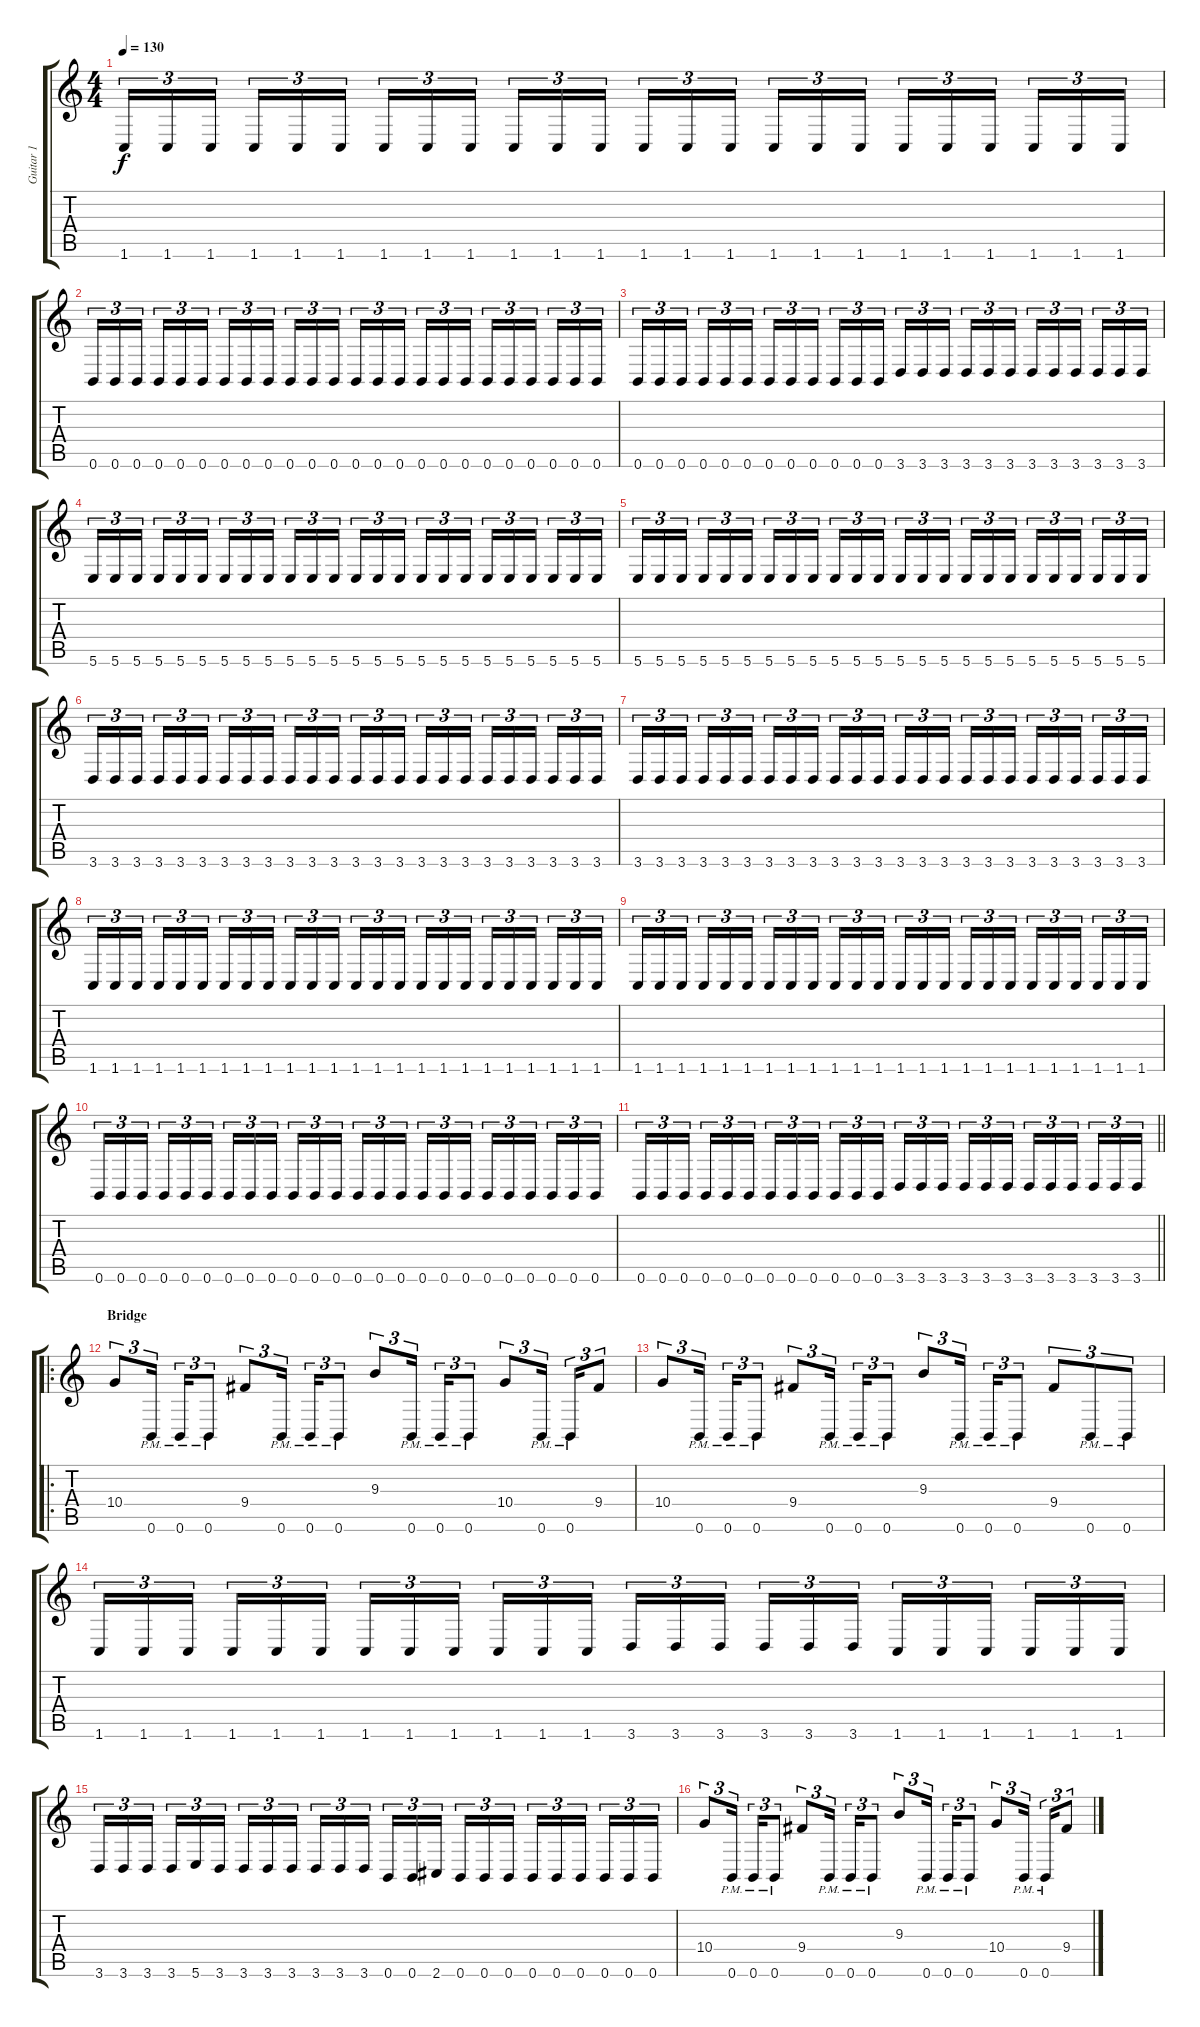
\track ("Guitar 1" "Guitar 1") {instrument distortionguitar}
\staff {score tabs}
\tuning (B3 Gb3 D3 A2 E2 B1) {hide}
\ts (4 4)
\tempo 130
\clef g2
\ks c
1.6.16{tu (3 2) dy f} 1.6.16{tu (3 2)} 1.6.16{tu (3 2)} 1.6.16{tu (3 2)} 1.6.16{tu (3 2)} 1.6.16{tu (3 2)} 1.6.16{tu (3 2)} 1.6.16{tu (3 2)} 1.6.16{tu (3 2)} 1.6.16{tu (3 2)} 1.6.16{tu (3 2)} 1.6.16{tu (3 2)} 1.6.16{tu (3 2)} 1.6.16{tu (3 2)} 1.6.16{tu (3 2)} 1.6.16{tu (3 2)} 1.6.16{tu (3 2)} 1.6.16{tu (3 2)} 1.6.16{tu (3 2)} 1.6.16{tu (3 2)} 1.6.16{tu (3 2)} 1.6.16{tu (3 2)} 1.6.16{tu (3 2)} 1.6.16{tu (3 2)} |
0.6.16{tu (3 2)} 0.6.16{tu (3 2)} 0.6.16{tu (3 2)} 0.6.16{tu (3 2)} 0.6.16{tu (3 2)} 0.6.16{tu (3 2)} 0.6.16{tu (3 2)} 0.6.16{tu (3 2)} 0.6.16{tu (3 2)} 0.6.16{tu (3 2)} 0.6.16{tu (3 2)} 0.6.16{tu (3 2)} 0.6.16{tu (3 2)} 0.6.16{tu (3 2)} 0.6.16{tu (3 2)} 0.6.16{tu (3 2)} 0.6.16{tu (3 2)} 0.6.16{tu (3 2)} 0.6.16{tu (3 2)} 0.6.16{tu (3 2)} 0.6.16{tu (3 2)} 0.6.16{tu (3 2)} 0.6.16{tu (3 2)} 0.6.16{tu (3 2)} |
0.6.16{tu (3 2)} 0.6.16{tu (3 2)} 0.6.16{tu (3 2)} 0.6.16{tu (3 2)} 0.6.16{tu (3 2)} 0.6.16{tu (3 2)} 0.6.16{tu (3 2)} 0.6.16{tu (3 2)} 0.6.16{tu (3 2)} 0.6.16{tu (3 2)} 0.6.16{tu (3 2)} 0.6.16{tu (3 2)} 3.6.16{tu (3 2)} 3.6.16{tu (3 2)} 3.6.16{tu (3 2)} 3.6.16{tu (3 2)} 3.6.16{tu (3 2)} 3.6.16{tu (3 2)} 3.6.16{tu (3 2)} 3.6.16{tu (3 2)} 3.6.16{tu (3 2)} 3.6.16{tu (3 2)} 3.6.16{tu (3 2)} 3.6.16{tu (3 2)} |
5.6.16{tu (3 2)} 5.6.16{tu (3 2)} 5.6.16{tu (3 2)} 5.6.16{tu (3 2)} 5.6.16{tu (3 2)} 5.6.16{tu (3 2)} 5.6.16{tu (3 2)} 5.6.16{tu (3 2)} 5.6.16{tu (3 2)} 5.6.16{tu (3 2)} 5.6.16{tu (3 2)} 5.6.16{tu (3 2)} 5.6.16{tu (3 2)} 5.6.16{tu (3 2)} 5.6.16{tu (3 2)} 5.6.16{tu (3 2)} 5.6.16{tu (3 2)} 5.6.16{tu (3 2)} 5.6.16{tu (3 2)} 5.6.16{tu (3 2)} 5.6.16{tu (3 2)} 5.6.16{tu (3 2)} 5.6.16{tu (3 2)} 5.6.16{tu (3 2)} |
5.6.16{tu (3 2)} 5.6.16{tu (3 2)} 5.6.16{tu (3 2)} 5.6.16{tu (3 2)} 5.6.16{tu (3 2)} 5.6.16{tu (3 2)} 5.6.16{tu (3 2)} 5.6.16{tu (3 2)} 5.6.16{tu (3 2)} 5.6.16{tu (3 2)} 5.6.16{tu (3 2)} 5.6.16{tu (3 2)} 5.6.16{tu (3 2)} 5.6.16{tu (3 2)} 5.6.16{tu (3 2)} 5.6.16{tu (3 2)} 5.6.16{tu (3 2)} 5.6.16{tu (3 2)} 5.6.16{tu (3 2)} 5.6.16{tu (3 2)} 5.6.16{tu (3 2)} 5.6.16{tu (3 2)} 5.6.16{tu (3 2)} 5.6.16{tu (3 2)} |
3.6.16{tu (3 2)} 3.6.16{tu (3 2)} 3.6.16{tu (3 2)} 3.6.16{tu (3 2)} 3.6.16{tu (3 2)} 3.6.16{tu (3 2)} 3.6.16{tu (3 2)} 3.6.16{tu (3 2)} 3.6.16{tu (3 2)} 3.6.16{tu (3 2)} 3.6.16{tu (3 2)} 3.6.16{tu (3 2)} 3.6.16{tu (3 2)} 3.6.16{tu (3 2)} 3.6.16{tu (3 2)} 3.6.16{tu (3 2)} 3.6.16{tu (3 2)} 3.6.16{tu (3 2)} 3.6.16{tu (3 2)} 3.6.16{tu (3 2)} 3.6.16{tu (3 2)} 3.6.16{tu (3 2)} 3.6.16{tu (3 2)} 3.6.16{tu (3 2)} |
3.6.16{tu (3 2)} 3.6.16{tu (3 2)} 3.6.16{tu (3 2)} 3.6.16{tu (3 2)} 3.6.16{tu (3 2)} 3.6.16{tu (3 2)} 3.6.16{tu (3 2)} 3.6.16{tu (3 2)} 3.6.16{tu (3 2)} 3.6.16{tu (3 2)} 3.6.16{tu (3 2)} 3.6.16{tu (3 2)} 3.6.16{tu (3 2)} 3.6.16{tu (3 2)} 3.6.16{tu (3 2)} 3.6.16{tu (3 2)} 3.6.16{tu (3 2)} 3.6.16{tu (3 2)} 3.6.16{tu (3 2)} 3.6.16{tu (3 2)} 3.6.16{tu (3 2)} 3.6.16{tu (3 2)} 3.6.16{tu (3 2)} 3.6.16{tu (3 2)} |
1.6.16{tu (3 2)} 1.6.16{tu (3 2)} 1.6.16{tu (3 2)} 1.6.16{tu (3 2)} 1.6.16{tu (3 2)} 1.6.16{tu (3 2)} 1.6.16{tu (3 2)} 1.6.16{tu (3 2)} 1.6.16{tu (3 2)} 1.6.16{tu (3 2)} 1.6.16{tu (3 2)} 1.6.16{tu (3 2)} 1.6.16{tu (3 2)} 1.6.16{tu (3 2)} 1.6.16{tu (3 2)} 1.6.16{tu (3 2)} 1.6.16{tu (3 2)} 1.6.16{tu (3 2)} 1.6.16{tu (3 2)} 1.6.16{tu (3 2)} 1.6.16{tu (3 2)} 1.6.16{tu (3 2)} 1.6.16{tu (3 2)} 1.6.16{tu (3 2)} |
1.6.16{tu (3 2)} 1.6.16{tu (3 2)} 1.6.16{tu (3 2)} 1.6.16{tu (3 2)} 1.6.16{tu (3 2)} 1.6.16{tu (3 2)} 1.6.16{tu (3 2)} 1.6.16{tu (3 2)} 1.6.16{tu (3 2)} 1.6.16{tu (3 2)} 1.6.16{tu (3 2)} 1.6.16{tu (3 2)} 1.6.16{tu (3 2)} 1.6.16{tu (3 2)} 1.6.16{tu (3 2)} 1.6.16{tu (3 2)} 1.6.16{tu (3 2)} 1.6.16{tu (3 2)} 1.6.16{tu (3 2)} 1.6.16{tu (3 2)} 1.6.16{tu (3 2)} 1.6.16{tu (3 2)} 1.6.16{tu (3 2)} 1.6.16{tu (3 2)} |
0.6.16{tu (3 2)} 0.6.16{tu (3 2)} 0.6.16{tu (3 2)} 0.6.16{tu (3 2)} 0.6.16{tu (3 2)} 0.6.16{tu (3 2)} 0.6.16{tu (3 2)} 0.6.16{tu (3 2)} 0.6.16{tu (3 2)} 0.6.16{tu (3 2)} 0.6.16{tu (3 2)} 0.6.16{tu (3 2)} 0.6.16{tu (3 2)} 0.6.16{tu (3 2)} 0.6.16{tu (3 2)} 0.6.16{tu (3 2)} 0.6.16{tu (3 2)} 0.6.16{tu (3 2)} 0.6.16{tu (3 2)} 0.6.16{tu (3 2)} 0.6.16{tu (3 2)} 0.6.16{tu (3 2)} 0.6.16{tu (3 2)} 0.6.16{tu (3 2)} |
\barLineRight lightlight
0.6.16{tu (3 2)} 0.6.16{tu (3 2)} 0.6.16{tu (3 2)} 0.6.16{tu (3 2)} 0.6.16{tu (3 2)} 0.6.16{tu (3 2)} 0.6.16{tu (3 2)} 0.6.16{tu (3 2)} 0.6.16{tu (3 2)} 0.6.16{tu (3 2)} 0.6.16{tu (3 2)} 0.6.16{tu (3 2)} 3.6.16{tu (3 2)} 3.6.16{tu (3 2)} 3.6.16{tu (3 2)} 3.6.16{tu (3 2)} 3.6.16{tu (3 2)} 3.6.16{tu (3 2)} 3.6.16{tu (3 2)} 3.6.16{tu (3 2)} 3.6.16{tu (3 2)} 3.6.16{tu (3 2)} 3.6.16{tu (3 2)} 3.6.16{tu (3 2)} |
\ro
\section ("" "Bridge")
10.4.8{tu (3 2)} 0.6{pm}.16{tu (3 2)} 0.6{pm}.16{tu (3 2)} 0.6{pm}.8{tu (3 2)} 9.4.8{tu (3 2)} 0.6{pm}.16{tu (3 2)} 0.6{pm}.16{tu (3 2)} 0.6{pm}.8{tu (3 2)} 9.3.8{tu (3 2)} 0.6{pm}.16{tu (3 2)} 0.6{pm}.16{tu (3 2)} 0.6{pm}.8{tu (3 2)} 10.4.8{tu (3 2)} 0.6{pm}.16{tu (3 2)} 0.6{pm}.16{tu (3 2)} 9.4.8{tu (3 2)} |
10.4.8{tu (3 2)} 0.6{pm}.16{tu (3 2)} 0.6{pm}.16{tu (3 2)} 0.6{pm}.8{tu (3 2)} 9.4.8{tu (3 2)} 0.6{pm}.16{tu (3 2)} 0.6{pm}.16{tu (3 2)} 0.6{pm}.8{tu (3 2)} 9.3.8{tu (3 2)} 0.6{pm}.16{tu (3 2)} 0.6{pm}.16{tu (3 2)} 0.6{pm}.8{tu (3 2)} 9.4.8{tu (3 2)} 0.6{pm}.8{tu (3 2)} 0.6{pm}.8{tu (3 2)} |
1.6.16{tu (3 2)} 1.6.16{tu (3 2)} 1.6.16{tu (3 2)} 1.6.16{tu (3 2)} 1.6.16{tu (3 2)} 1.6.16{tu (3 2)} 1.6.16{tu (3 2)} 1.6.16{tu (3 2)} 1.6.16{tu (3 2)} 1.6.16{tu (3 2)} 1.6.16{tu (3 2)} 1.6.16{tu (3 2)} 3.6.16{tu (3 2)} 3.6.16{tu (3 2)} 3.6.16{tu (3 2)} 3.6.16{tu (3 2)} 3.6.16{tu (3 2)} 3.6.16{tu (3 2)} 1.6.16{tu (3 2)} 1.6.16{tu (3 2)} 1.6.16{tu (3 2)} 1.6.16{tu (3 2)} 1.6.16{tu (3 2)} 1.6.16{tu (3 2)} |
3.6.16{tu (3 2)} 3.6.16{tu (3 2)} 3.6.16{tu (3 2)} 3.6.16{tu (3 2)} 5.6.16{tu (3 2)} 3.6.16{tu (3 2)} 3.6.16{tu (3 2)} 3.6.16{tu (3 2)} 3.6.16{tu (3 2)} 3.6.16{tu (3 2)} 3.6.16{tu (3 2)} 3.6.16{tu (3 2)} 0.6.16{tu (3 2)} 0.6.16{tu (3 2)} 2.6.16{tu (3 2)} 0.6.16{tu (3 2)} 0.6.16{tu (3 2)} 0.6.16{tu (3 2)} 0.6.16{tu (3 2)} 0.6.16{tu (3 2)} 0.6.16{tu (3 2)} 0.6.16{tu (3 2)} 0.6.16{tu (3 2)} 0.6.16{tu (3 2)} |
10.4.8{tu (3 2)} 0.6{pm}.16{tu (3 2)} 0.6{pm}.16{tu (3 2)} 0.6{pm}.8{tu (3 2)} 9.4.8{tu (3 2)} 0.6{pm}.16{tu (3 2)} 0.6{pm}.16{tu (3 2)} 0.6{pm}.8{tu (3 2)} 9.3.8{tu (3 2)} 0.6{pm}.16{tu (3 2)} 0.6{pm}.16{tu (3 2)} 0.6{pm}.8{tu (3 2)} 10.4.8{tu (3 2)} 0.6{pm}.16{tu (3 2)} 0.6{pm}.16{tu (3 2)} 9.4.8{tu (3 2)}
